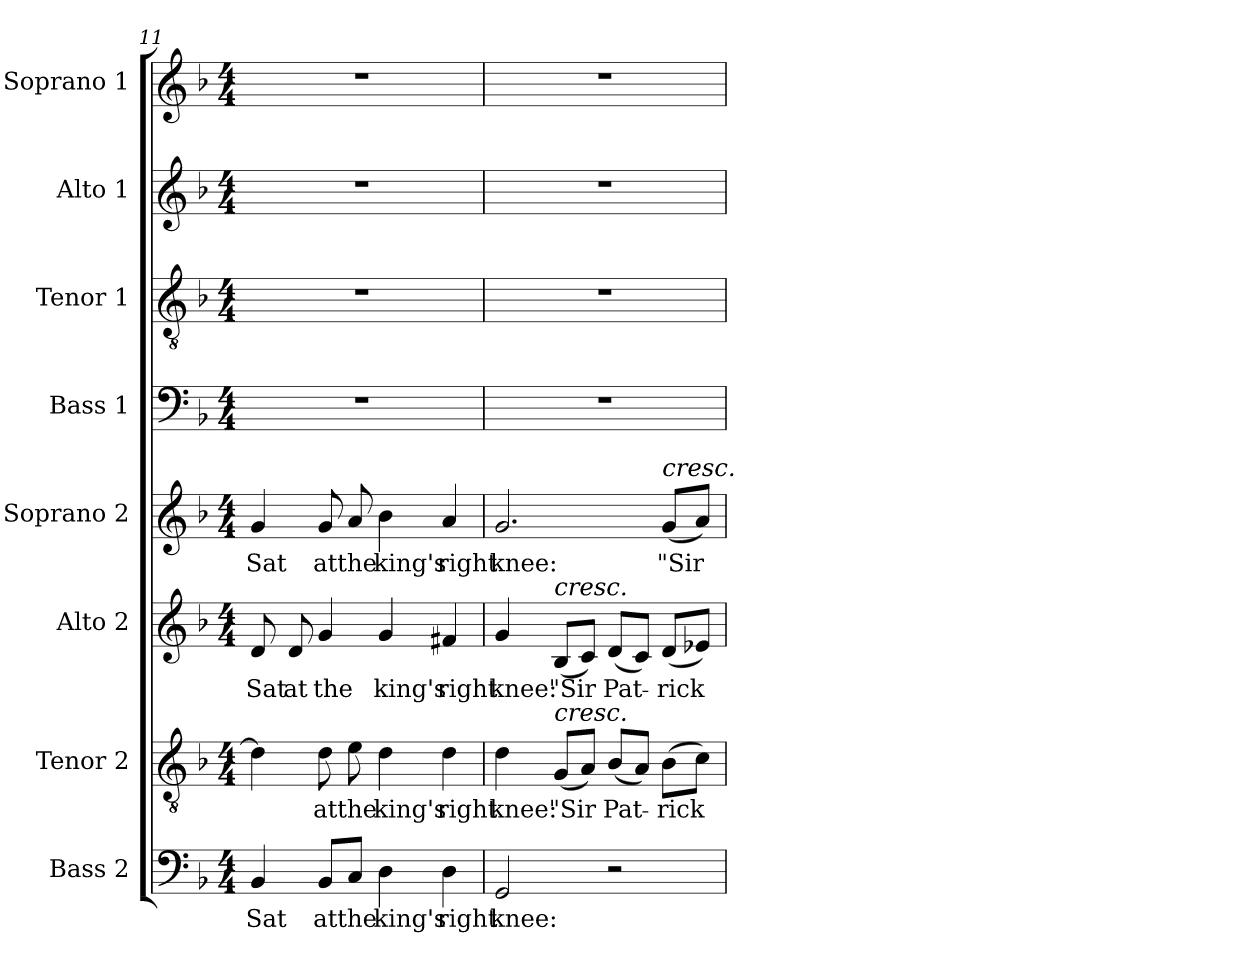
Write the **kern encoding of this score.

**kern	**text	**kern	**text	**kern	**text	**kern	**text	**kern	**kern	**kern	**kern
*part8	*part8	*part7	*part7	*part6	*part6	*part5	*part5	*part4	*part3	*part2	*part1
*staff8	*staff8	*staff7	*staff7	*staff6	*staff6	*staff5	*staff5	*staff4	*staff3	*staff2	*staff1
*I"Bass 2	*	*I"Tenor 2	*	*I"Alto 2	*	*I"Soprano 2	*	*I"Bass 1	*I"Tenor 1	*I"Alto 1	*I"Soprano 1
*I'B2.	*	*I'T2.	*	*I'A2.	*	*I'S2.	*	*I'B1.	*I'T1.	*I'A1.	*I'S1.
*clefF4	*	*clefGv2	*	*clefG2	*	*clefG2	*	*clefF4	*clefGv2	*clefG2	*clefG2
*	*	*ITrd7c12	*	*	*	*	*	*	*ITrd7c12	*	*
*k[b-]	*	*k[b-]	*	*k[b-]	*	*k[b-]	*	*k[b-]	*k[b-]	*k[b-]	*k[b-]
*F:	*	*F:	*	*F:	*	*F:	*	*F:	*F:	*F:	*F:
*M4/4	*	*M4/4	*	*M4/4	*	*M4/4	*	*M4/4	*M4/4	*M4/4	*M4/4
=11	=11	=11	=11	=11	=11	=11	=11	=11	=11	=11	=11
!	!LO:LY:b:color=#000000	!	!	!	!	!	!	!	!	!	!
!	!	!	!	!	!LO:LY:b:color=#000000	!	!	!	!	!	!
!	!	!	!	!	!	!	!LO:LY:b:color=#000000	!	!	!	!
4BB-i/	Sat	4Di\]	.	8di/	Sat	4gi/	Sat	1r	1r	1r	1r
!	!	!	!	!	!LO:LY:b:color=#000000	!	!	!	!	!	!
.	.	.	.	8di/	at	.	.	.	.	.	.
!	!LO:LY:b:color=#000000	!	!	!	!	!	!	!	!	!	!
!	!	!	!LO:LY:b:color=#000000	!	!	!	!	!	!	!	!
!	!	!	!	!	!LO:LY:b:color=#000000	!	!	!	!	!	!
!	!	!	!	!	!	!	!LO:LY:b:color=#000000	!	!	!	!
8BB-i/L	at	8Di\	at	4gi/	the	8gi/	at	.	.	.	.
!	!LO:LY:b:color=#000000	!	!	!	!	!	!	!	!	!	!
!	!	!	!LO:LY:b:color=#000000	!	!	!	!	!	!	!	!
!	!	!	!	!	!	!	!LO:LY:b:color=#000000	!	!	!	!
8Ci/J	the	8Ei\	the	.	.	8ai/	the	.	.	.	.
!	!LO:LY:b:color=#000000	!	!	!	!	!	!	!	!	!	!
!	!	!	!LO:LY:b:color=#000000	!	!	!	!	!	!	!	!
!	!	!	!	!	!LO:LY:b:color=#000000	!	!	!	!	!	!
!	!	!	!	!	!	!	!LO:LY:b:color=#000000	!	!	!	!
4Di\	king's	4Di\	king's	4gi/	king's	4b-i\	king's	.	.	.	.
!	!LO:LY:b:color=#000000	!	!	!	!	!	!	!	!	!	!
!	!	!	!LO:LY:b:color=#000000	!	!	!	!	!	!	!	!
!	!	!	!	!	!LO:LY:b:color=#000000	!	!	!	!	!	!
!	!	!	!	!	!	!	!LO:LY:b:color=#000000	!	!	!	!
4Di\	right	4Di\	right	4f#Xi/	right	4ai/	right	.	.	.	.
=12	=12	=12	=12	=12	=12	=12	=12	=12	=12	=12	=12
!	!LO:LY:b:color=#000000	!	!	!	!	!	!	!	!	!	!
!	!	!	!LO:LY:b:color=#000000	!	!	!	!	!	!	!	!
!	!	!	!	!	!LO:LY:b:color=#000000	!	!	!	!	!	!
!	!	!	!	!	!	!	!LO:LY:b:color=#000000	!	!	!	!
2GGi/	knee:	4Di\	knee:	4gi/	knee:	2.gi/	knee:	1r	1r	1r	1r
!	!	!	!LO:LY:b:color=#000000	!	!	!	!	!	!	!	!
!	!	!	!	!LO:TX:a:i:t=cresc.	!	!	!	!	!	!	!
!	!	!LO:TX:a:i:t=cresc.	!	!	!	!	!	!	!	!	!
!	!	!	!	!	!LO:LY:b:color=#000000	!	!	!	!	!	!
.	.	(8GGi/L	"Sir	(8B-i/L	"Sir	.	.	.	.	.	.
.	.	8AAi/J)	.	8ci/J)	.	.	.	.	.	.	.
!	!	!	!LO:LY:b:color=#000000	!	!	!	!	!	!	!	!
!	!	!	!	!	!LO:LY:b:color=#000000	!	!	!	!	!	!
2r	.	(8BB-i/L	Pat-	(8di/L	Pat-	.	.	.	.	.	.
.	.	8AAi/J)	.	8ci/J)	.	.	.	.	.	.	.
!	!	!	!LO:LY:b:color=#000000	!	!	!	!	!	!	!	!
!	!	!	!	!	!LO:LY:b:color=#000000	!	!	!	!	!	!
!	!	!	!	!	!	!LO:TX:a:i:t=cresc.	!	!	!	!	!
!	!	!	!	!	!	!	!LO:LY:b:color=#000000	!	!	!	!
.	.	(8BB-i\L	-rick	(8di/L	-rick	(8gi/L	"Sir	.	.	.	.
.	.	8Ci\J)	.	8e-Xi/J)	.	8ai/J)	.	.	.	.	.
=	=	=	=	=	=	=	=	=	=	=	=
*-	*-	*-	*-	*-	*-	*-	*-	*-	*-	*-	*-
